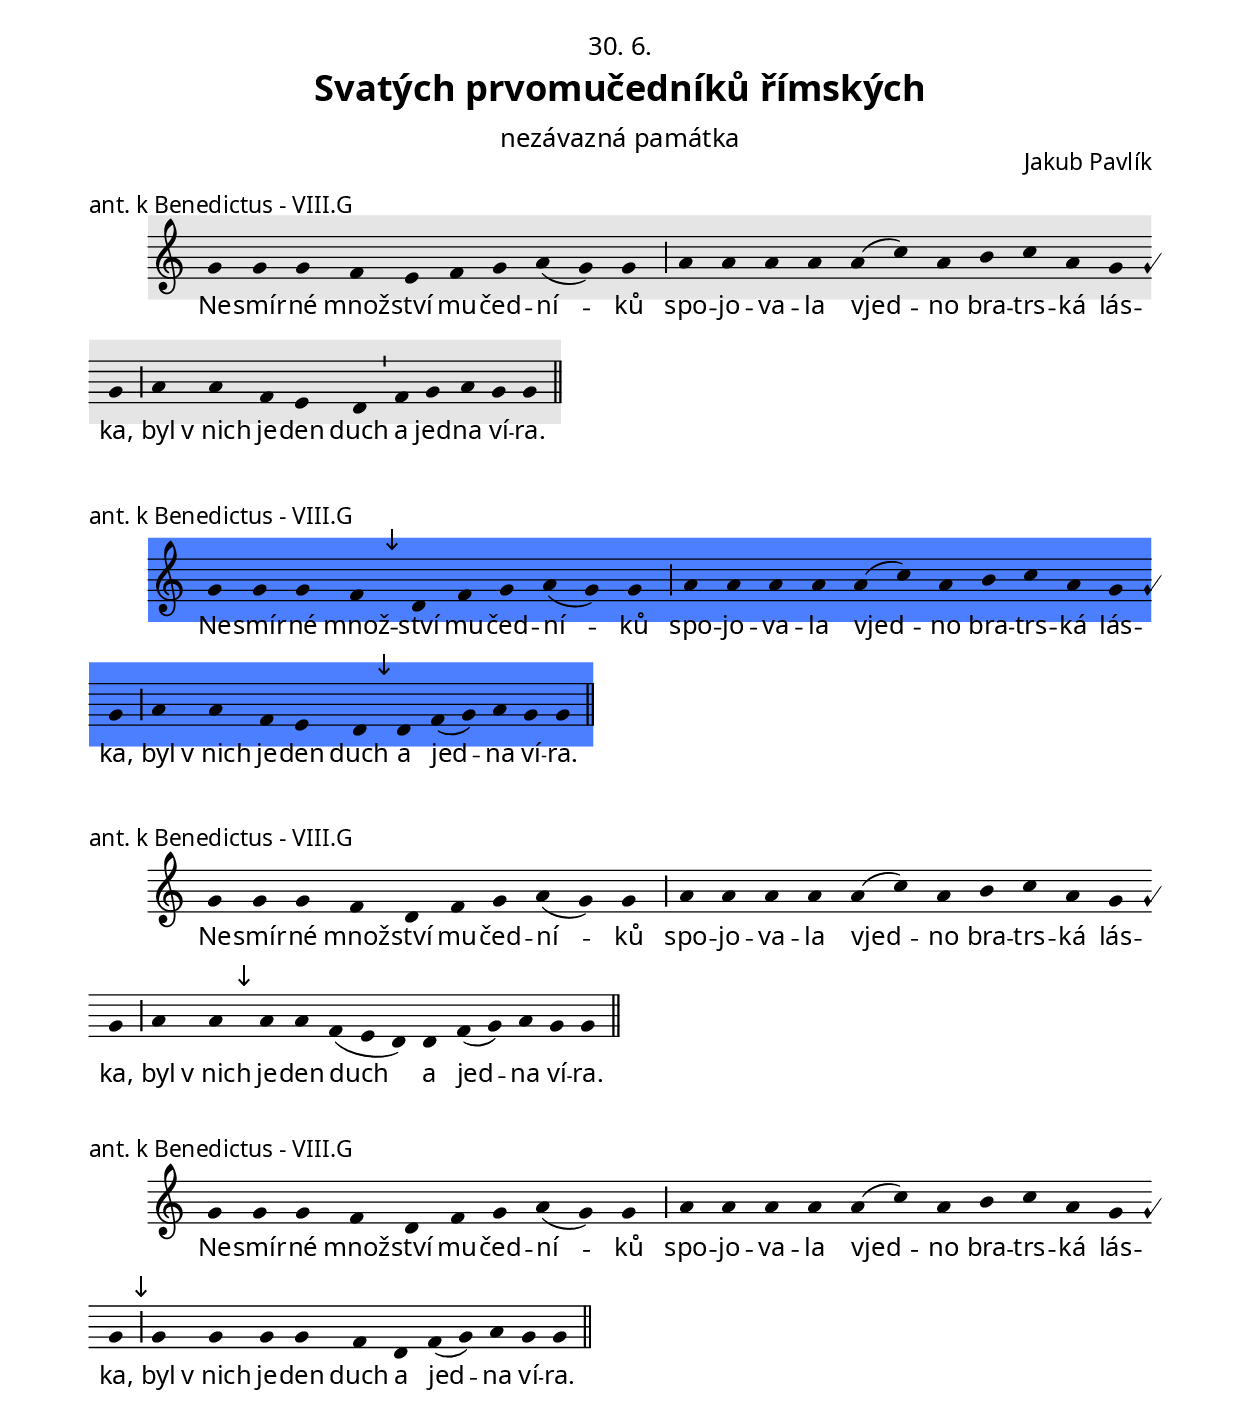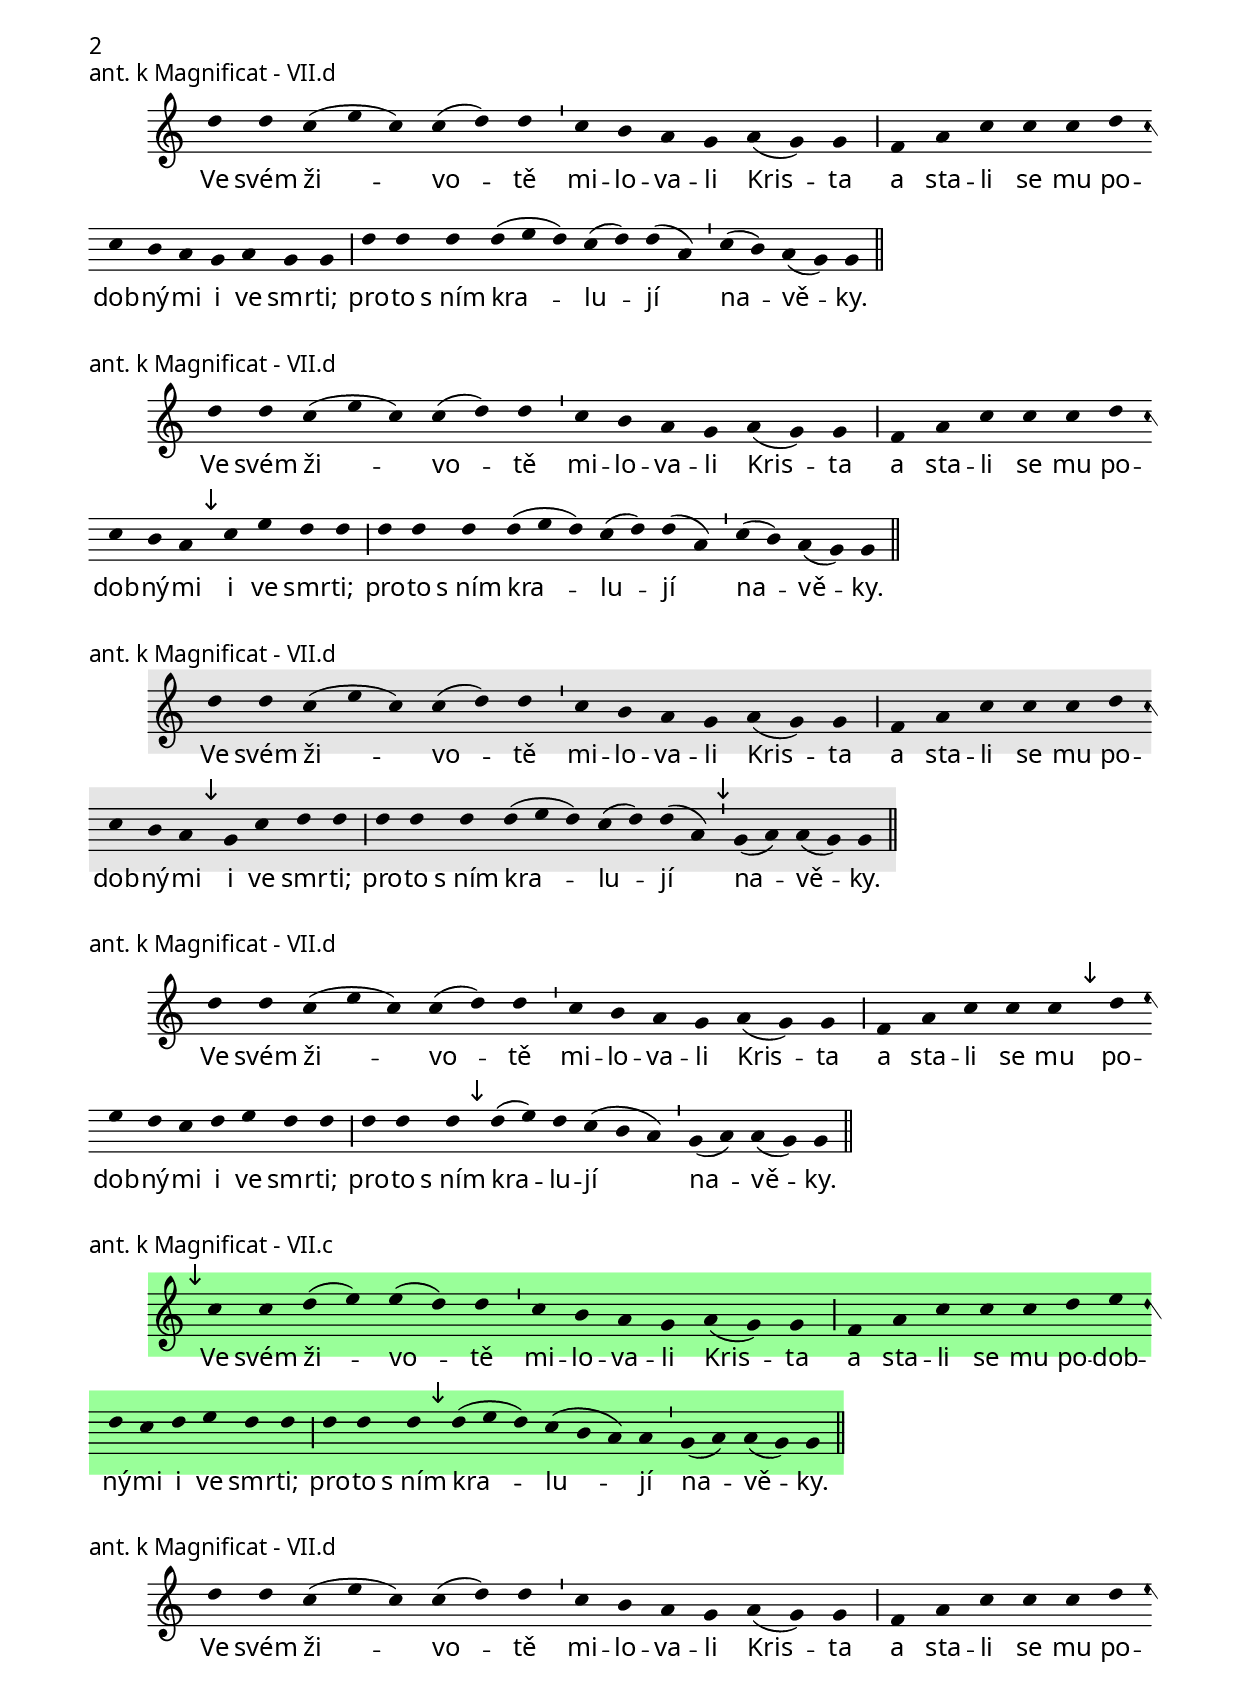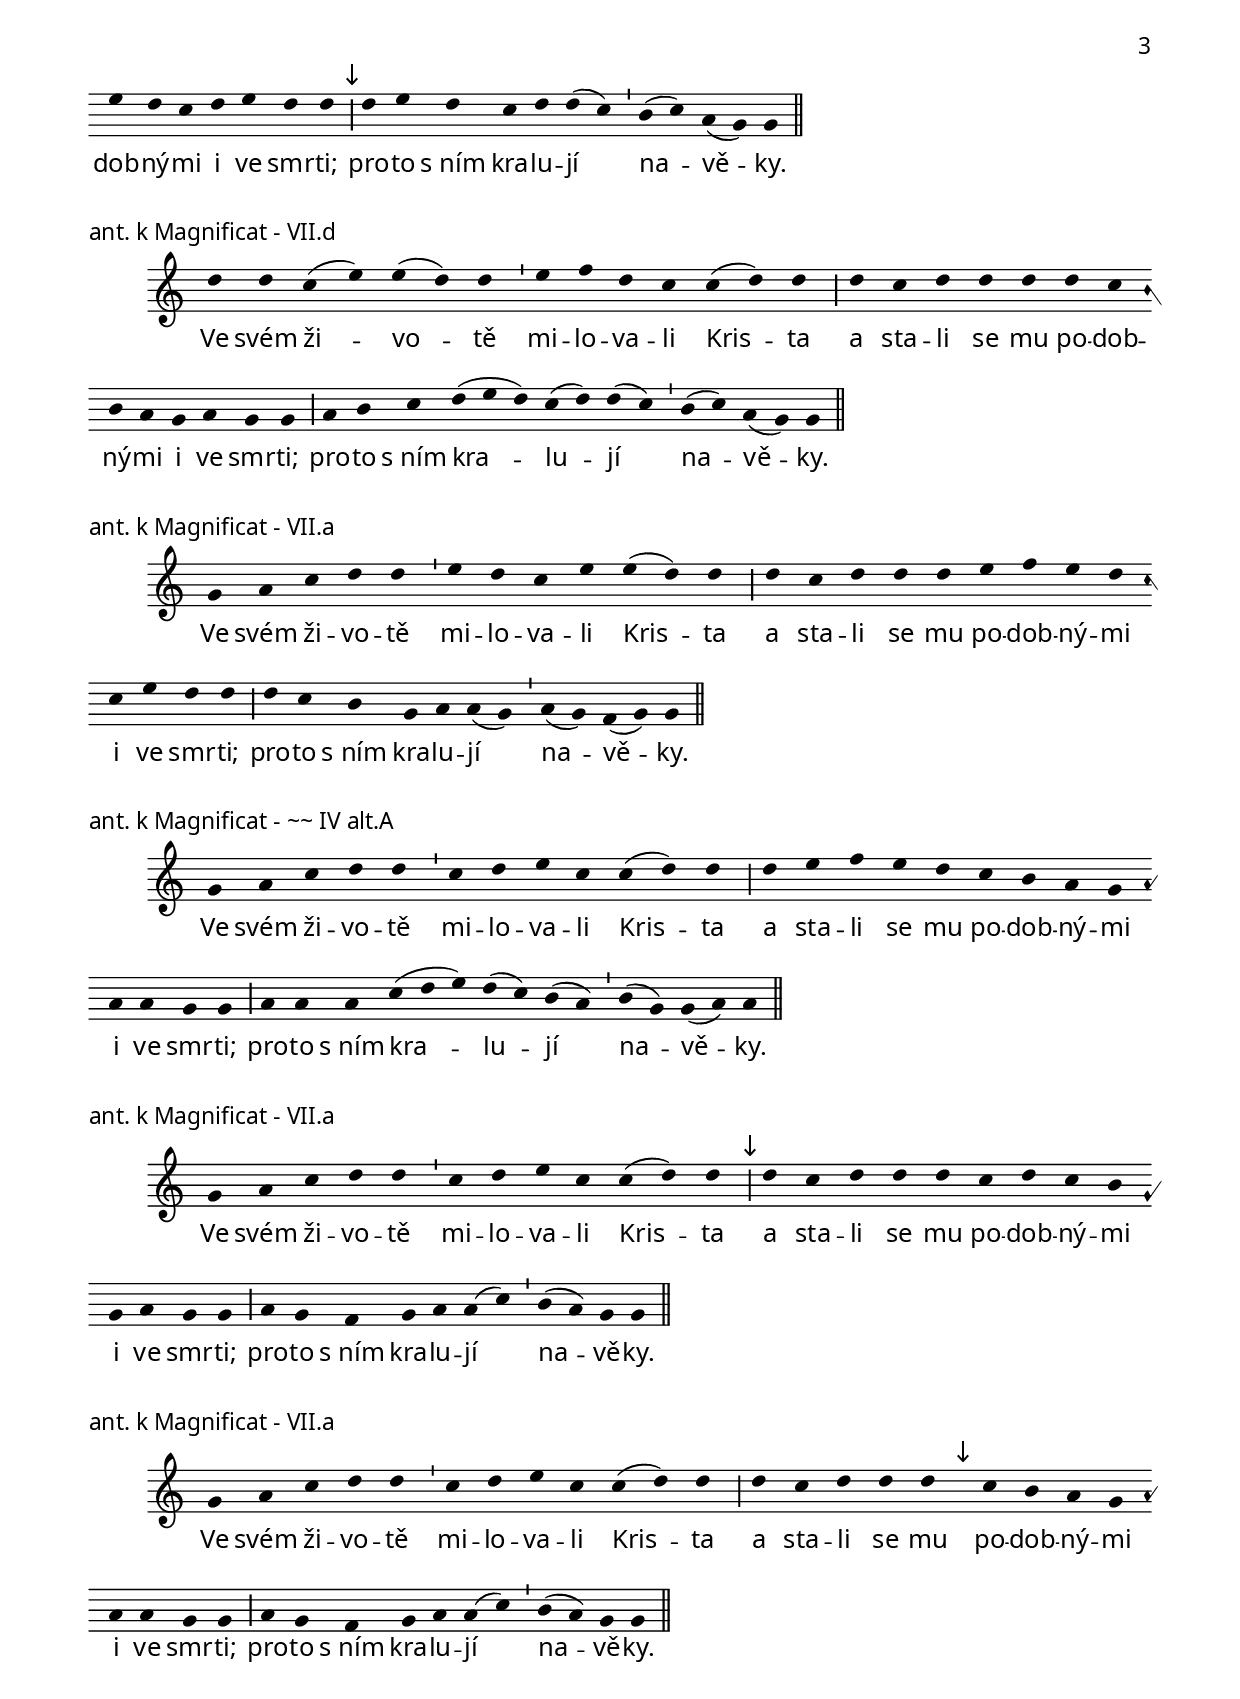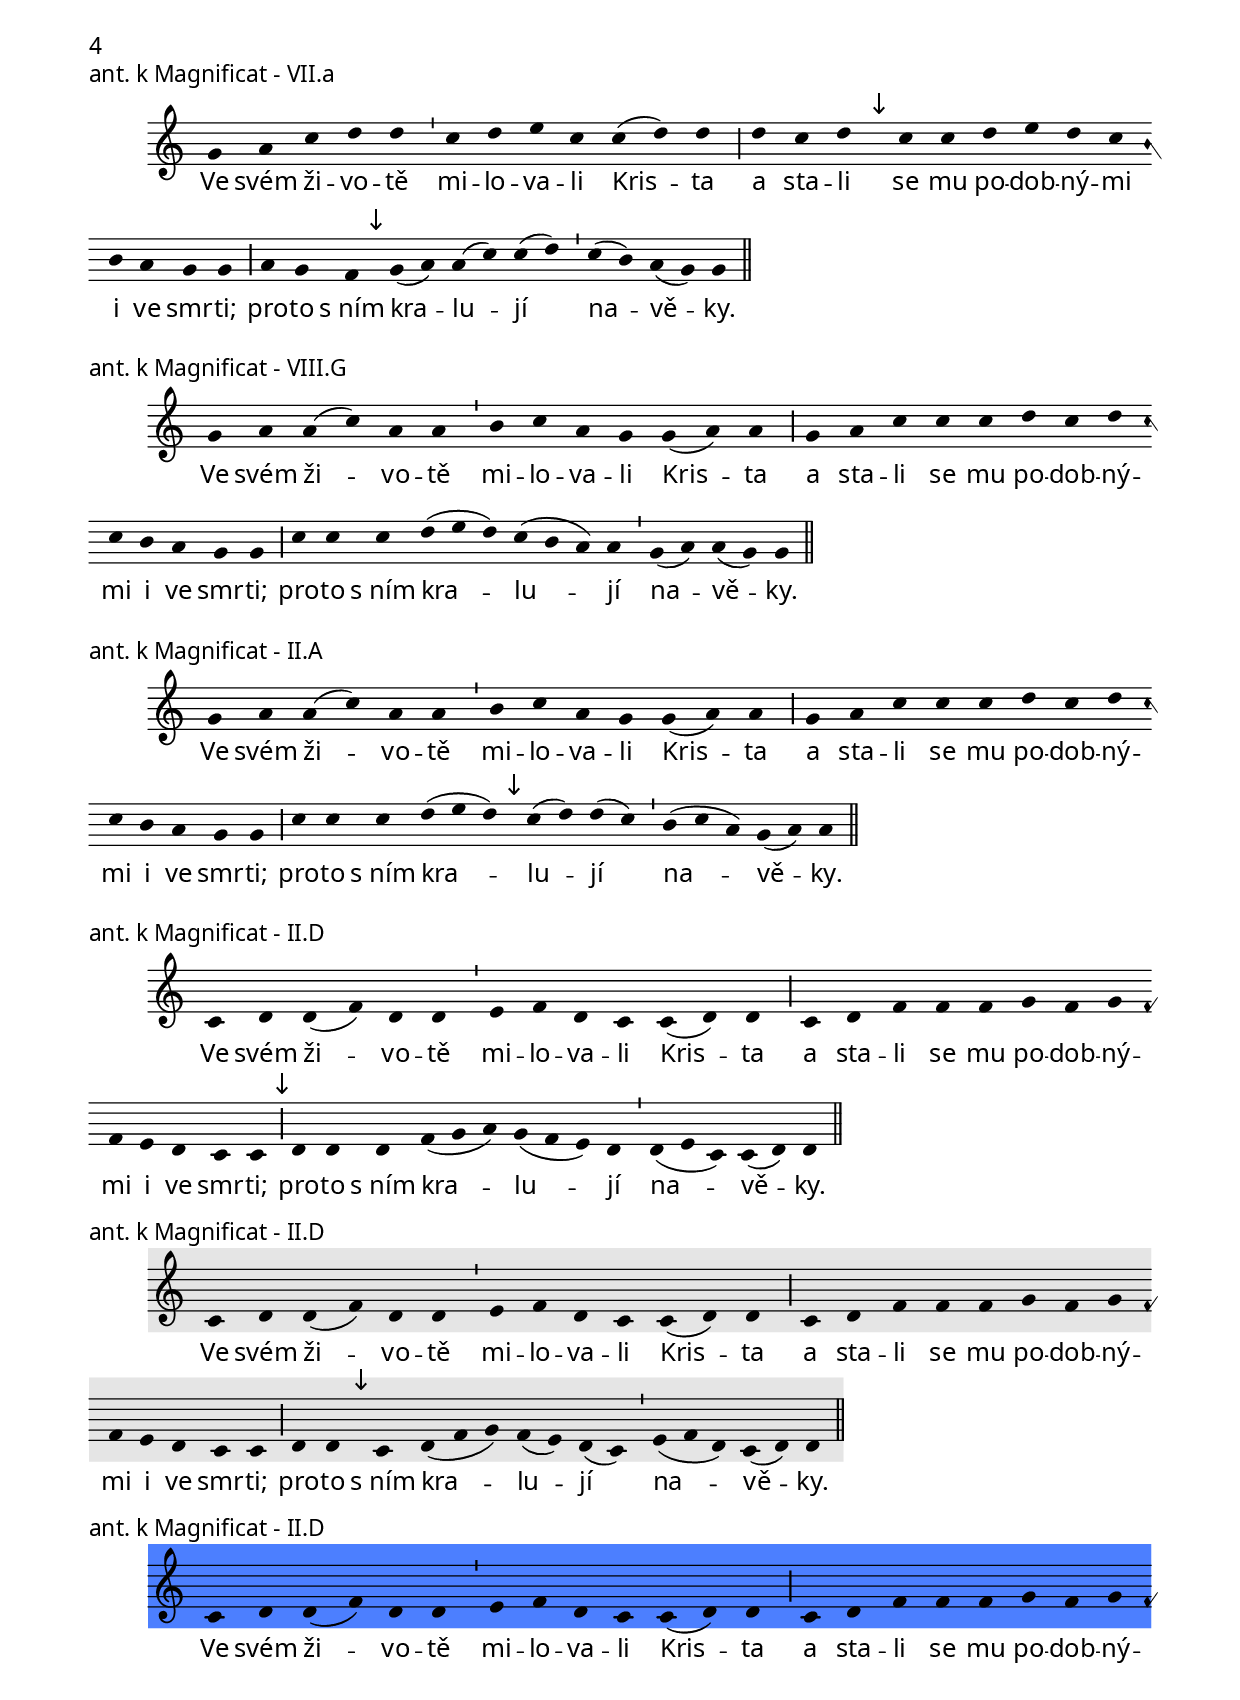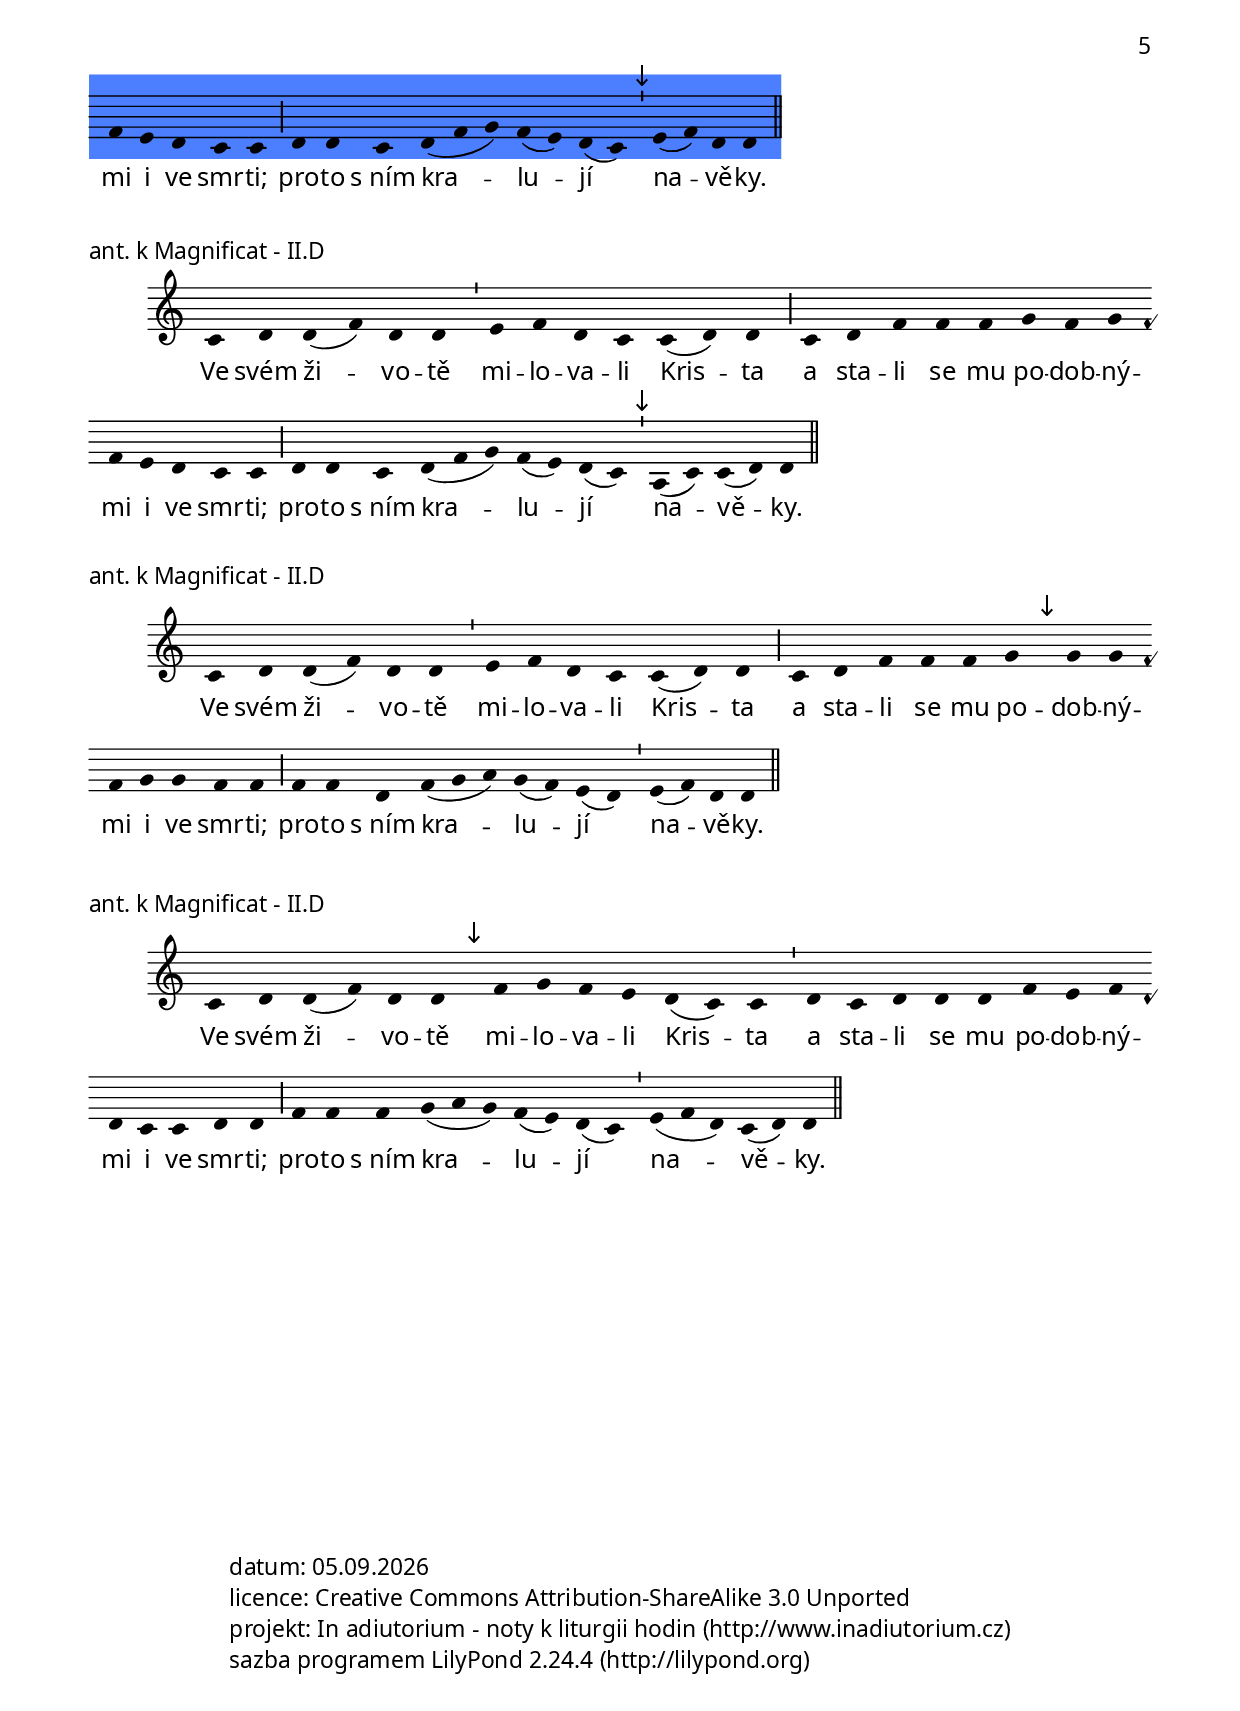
\version "2.19.16"

\include "../spolecne.ly"

\header {
  title = \markup\titleSvatek
            "Svatých prvomučedníků římských"
            "nezávazná památka"
            "30. 6."
  composer = "Jakub Pavlík"
}

\score {
  \relative c'' {
    \zvyraznovacSedy
    \choralniRezim
    g4 g g f e f g a( g) g \barMaior
    a a a a a( c) a b c a g g \barMaior
    a a f e d \barMin
    f g a g g \barFinalis
  }
  \addlyrics {
    Ne -- smír -- né množ -- ství mu -- čed -- ní -- ků
    spo -- jo -- va -- la vjed -- no bra -- trs -- ká lás -- ka,
    byl v_nich je -- den duch
    a jed -- na ví -- ra.
  }
  \header {
    quid = "ant. k Benedictus"
    modus = "VIII"
    differentia = "G"
    psalmus = ""
    id = "aben"
    piece = \markup {\sestavTitulekBezZalmu}
  }
}

\score {
  \relative c'' {
    \zvyraznovacModry
    \choralniRezim
    g4 g g f \mark\sipka d f g a( g) g \barMaior
    a a a a a( c) a b c a g g \barMaior
    a a f e d \mark\sipka
    d f( g) a g g \barFinalis
  }
  \addlyrics {
    Ne -- smír -- né množ -- ství mu -- čed -- ní -- ků
    spo -- jo -- va -- la vjed -- no bra -- trs -- ká lás -- ka,
    byl v_nich je -- den duch
    a jed -- na ví -- ra.
  }
  \header {
    quid = "ant. k Benedictus"
    modus = "VIII"
    differentia = "G"
    psalmus = ""
    id = "aben"
    piece = \markup {\sestavTitulekBezZalmu}
  }
}

\score {
  \relative c'' {
    \choralniRezim
    g4 g g f d f g a( g) g \barMaior
    a a a a a( c) a b c a g g \barMaior
    a a \mark\sipka a a f( e d)
    d f( g) a g g \barFinalis
  }
  \addlyrics {
    Ne -- smír -- né množ -- ství mu -- čed -- ní -- ků
    spo -- jo -- va -- la vjed -- no bra -- trs -- ká lás -- ka,
    byl v_nich je -- den duch
    a jed -- na ví -- ra.
  }
  \header {
    quid = "ant. k Benedictus"
    modus = "VIII"
    differentia = "G"
    psalmus = ""
    id = "aben"
    piece = \markup {\sestavTitulekBezZalmu}
  }
}

\score {
  \relative c'' {
    \choralniRezim
    g4 g g f d f g a( g) g \barMaior
    a a a a a( c) a b c a g g \barMaior
    \mark\sipka g g g g f
    d f( g) a g g \barFinalis
  }
  \addlyrics {
    Ne -- smír -- né množ -- ství mu -- čed -- ní -- ků
    spo -- jo -- va -- la vjed -- no bra -- trs -- ká lás -- ka,
    byl v_nich je -- den duch
    a jed -- na ví -- ra.
  }
  \header {
    quid = "ant. k Benedictus"
    modus = "VIII"
    differentia = "G"
    psalmus = ""
    id = "aben"
    piece = \markup {\sestavTitulekBezZalmu}
  }
}

\pageBreak

\score {
  \relative c'' {
    \choralniRezim
    d4 d c( e c) c( d) d \barMin
    c b a g a( g) g \barMaior
    f a c c c d c b a g a g g \barMaior
    d' d d d( e d) c( d) d( a) \barMin
    c( b) a( g) g \barFinalis
  }
  \addlyrics {
    Ve svém ži -- vo -- tě
    mi -- lo -- va -- li Kris -- ta
    a sta -- li se mu po -- dob -- ný -- mi i ve smr -- ti;
    pro -- to s_ním kra -- lu -- jí
    na -- vě -- ky.
  }
  \header {
    quid = "ant. k Magnificat"
    modus = "VII"
    differentia = "d"
    psalmus = ""
    id = "amag"
    piece = \markup {\sestavTitulekBezZalmu}
  }
}

\score {
  \relative c'' {
    \choralniRezim
    d4 d c( e c) c( d) d \barMin
    c b a g a( g) g \barMaior
    f a c c c d c b a \mark\sipka c e d d \barMaior
    d d d d( e d) c( d) d( a) \barMin
    c( b) a( g) g \barFinalis
  }
  \addlyrics {
    Ve svém ži -- vo -- tě
    mi -- lo -- va -- li Kris -- ta
    a sta -- li se mu po -- dob -- ný -- mi i ve smr -- ti;
    pro -- to s_ním kra -- lu -- jí
    na -- vě -- ky.
  }
  \header {
    quid = "ant. k Magnificat"
    modus = "VII"
    differentia = "d"
    psalmus = ""
    id = "amag"
    piece = \markup {\sestavTitulekBezZalmu}
  }
}

\score {
  \relative c'' {
    \zvyraznovacSedy
    \choralniRezim
    d4 d c( e c) c( d) d \barMin
    c b a g a( g) g \barMaior
    f a c c c d c b a \mark\sipka g c d d \barMaior
    d d d d( e d) c( d) d( a) \barMin
    \mark\sipka g( a) a( g) g \barFinalis
  }
  \addlyrics {
    Ve svém ži -- vo -- tě
    mi -- lo -- va -- li Kris -- ta
    a sta -- li se mu po -- dob -- ný -- mi i ve smr -- ti;
    pro -- to s_ním kra -- lu -- jí
    na -- vě -- ky.
  }
  \header {
    quid = "ant. k Magnificat"
    modus = "VII"
    differentia = "d"
    psalmus = ""
    id = "amag"
    piece = \markup {\sestavTitulekBezZalmu}
  }
}

\score {
  \relative c'' {
    \choralniRezim
    d4 d c( e c) c( d) d \barMin
    c b a g a( g) g \barMaior
    f a c c c \mark\sipka d e d c d e d d \barMaior
    d d d \mark\sipka d( e) d c( b a) \barMin
    g( a) a( g) g \barFinalis
  }
  \addlyrics {
    Ve svém ži -- vo -- tě
    mi -- lo -- va -- li Kris -- ta
    a sta -- li se mu po -- dob -- ný -- mi i ve smr -- ti;
    pro -- to s_ním kra -- lu -- jí
    na -- vě -- ky.
  }
  \header {
    quid = "ant. k Magnificat"
    modus = "VII"
    differentia = "d"
    psalmus = ""
    id = "amag"
    piece = \markup {\sestavTitulekBezZalmu}
  }
}

\score {
  \relative c'' {
    \zvyraznovacZelenyII
    \choralniRezim
    \mark\sipka c4 c d( e) e( d) d \barMin
    c b a g a( g) g \barMaior
    f a c c c d e d c d e d d \barMaior
    d d d \mark\sipka d( e d) c( b a) a \barMin
    g( a) a( g) g \barFinalis
  }
  \addlyrics {
    Ve svém ži -- vo -- tě
    mi -- lo -- va -- li Kris -- ta
    a sta -- li se mu po -- dob -- ný -- mi i ve smr -- ti;
    pro -- to s_ním kra -- lu -- jí
    na -- vě -- ky.
  }
  \header {
    quid = "ant. k Magnificat"
    modus = "VII"
    differentia = "c"
    psalmus = ""
    id = "amag"
    piece = \markup {\sestavTitulekBezZalmu}
  }
}

\score {
  \relative c'' {
    \choralniRezim
    d4 d c( e c) c( d) d \barMin
    c b a g a( g) g \barMaior
    f a c c c d e d c d e d d \barMaior
    \mark\sipka d e d c d d( c) \barMin
    b( c) a( g) g \barFinalis
  }
  \addlyrics {
    Ve svém ži -- vo -- tě
    mi -- lo -- va -- li Kris -- ta
    a sta -- li se mu po -- dob -- ný -- mi i ve smr -- ti;
    pro -- to s_ním kra -- lu -- jí
    na -- vě -- ky.
  }
  \header {
    quid = "ant. k Magnificat"
    modus = "VII"
    differentia = "d"
    psalmus = ""
    id = "amag"
    piece = \markup {\sestavTitulekBezZalmu}
  }
}

\score {
  \relative c'' {
    \choralniRezim
    d4 d c( e) e( d) d \barMin
    e f d c c( d) d \barMaior
    d c d d d d c b a g a g g \barMaior
    a b c d( e d) c( d) d( c) \barMin
    b( c) a( g) g \barFinalis
  }
  \addlyrics {
    Ve svém ži -- vo -- tě
    mi -- lo -- va -- li Kris -- ta
    a sta -- li se mu po -- dob -- ný -- mi i ve smr -- ti;
    pro -- to s_ním kra -- lu -- jí
    na -- vě -- ky.
  }
  \header {
    quid = "ant. k Magnificat"
    modus = "VII"
    differentia = "d"
    psalmus = ""
    id = "amag"
    piece = \markup {\sestavTitulekBezZalmu}
  }
}

\score {
  \relative c'' {
    \choralniRezim
    g4 a c d d \barMin
    e d c e e( d) d \barMaior
    d c d d d e f e d c e d d \barMaior
    d c b g a a( g) \barMin
    a( g) f( g) g \barFinalis
  }
  \addlyrics {
    Ve svém ži -- vo -- tě
    mi -- lo -- va -- li Kris -- ta
    a sta -- li se mu po -- dob -- ný -- mi i ve smr -- ti;
    pro -- to s_ním kra -- lu -- jí
    na -- vě -- ky.
  }
  \header {
    quid = "ant. k Magnificat"
    modus = "VII"
    differentia = "a"
    psalmus = ""
    id = "amag"
    piece = \markup {\sestavTitulekBezZalmu}
  }
}

\score {
  \relative c'' {
    \choralniRezim
    g4 a c d d \barMin
    c d e c c( d) d \barMaior
    d e f e d c b a g a a g g \barMaior
    a a a c( d e) d( c) b( a) \barMin
    b( g) g( a) a \barFinalis
  }
  \addlyrics {
    Ve svém ži -- vo -- tě
    mi -- lo -- va -- li Kris -- ta
    a sta -- li se mu po -- dob -- ný -- mi i ve smr -- ti;
    pro -- to s_ním kra -- lu -- jí
    na -- vě -- ky.
  }
  \header {
    quid = "ant. k Magnificat"
    modus = "~~ IV alt"
    differentia = "A"
    psalmus = ""
    id = "amag"
    piece = \markup {\sestavTitulekBezZalmu}
  }
}

\score {
  \relative c'' {
    \choralniRezim
    g4 a c d d \barMin
    c d e c c( d) d \barMaior
    \mark\sipka d c d d d c d c b g a g g \barMaior
    a g f g a a( c) \barMin
    b( a) g g \barFinalis
  }
  \addlyrics {
    Ve svém ži -- vo -- tě
    mi -- lo -- va -- li Kris -- ta
    a sta -- li se mu po -- dob -- ný -- mi i ve smr -- ti;
    pro -- to s_ním kra -- lu -- jí
    na -- vě -- ky.
  }
  \header {
    quid = "ant. k Magnificat"
    modus = "VII"
    differentia = "a"
    psalmus = ""
    id = "amag"
    piece = \markup {\sestavTitulekBezZalmu}
  }
}

\score {
  \relative c'' {
    \choralniRezim
    g4 a c d d \barMin
    c d e c c( d) d \barMaior
    d c d d d \mark\sipka c b a g a a g g \barMaior
    a g f g a a( c) \barMin
    b( a) g g \barFinalis
  }
  \addlyrics {
    Ve svém ži -- vo -- tě
    mi -- lo -- va -- li Kris -- ta
    a sta -- li se mu po -- dob -- ný -- mi i ve smr -- ti;
    pro -- to s_ním kra -- lu -- jí
    na -- vě -- ky.
  }
  \header {
    quid = "ant. k Magnificat"
    modus = "VII"
    differentia = "a"
    psalmus = ""
    id = "amag"
    piece = \markup {\sestavTitulekBezZalmu}
  }
}

\score {
  \relative c'' {
    \choralniRezim
    g4 a c d d \barMin
    c d e c c( d) d \barMaior
    d c d \mark\sipka c c d e d c b a g g \barMaior
    a g f \mark\sipka g( a) a( c) c( d) \barMin
    c( b) a( g) g \barFinalis
  }
  \addlyrics {
    Ve svém ži -- vo -- tě
    mi -- lo -- va -- li Kris -- ta
    a sta -- li se mu po -- dob -- ný -- mi i ve smr -- ti;
    pro -- to s_ním kra -- lu -- jí
    na -- vě -- ky.
  }
  \header {
    quid = "ant. k Magnificat"
    modus = "VII"
    differentia = "a"
    psalmus = ""
    id = "amag"
    piece = \markup {\sestavTitulekBezZalmu}
  }
}

\score {
  \relative c'' {
    \choralniRezim
    g4 a a( c) a a \barMin
    b c a g g( a) a \barMaior
    g a c c c d c d c b a g g \barMaior
    c c c d( e d) c( b a) a \barMin
    g( a) a( g) g \barFinalis
  }
  \addlyrics {
    Ve svém ži -- vo -- tě
    mi -- lo -- va -- li Kris -- ta
    a sta -- li se mu po -- dob -- ný -- mi i ve smr -- ti;
    pro -- to s_ním kra -- lu -- jí
    na -- vě -- ky.
  }
  \header {
    quid = "ant. k Magnificat"
    modus = "VIII"
    differentia = "G"
    psalmus = ""
    id = "amag"
    piece = \markup {\sestavTitulekBezZalmu}
  }
}

\score {
  \relative c'' {
    \choralniRezim
    g4 a a( c) a a \barMin
    b c a g g( a) a \barMaior
    g a c c c d c d c b a g g \barMaior
    c c c d( e d) \mark\sipka c( d) d( c) \barMin
    b( c a) g( a) a \barFinalis
  }
  \addlyrics {
    Ve svém ži -- vo -- tě
    mi -- lo -- va -- li Kris -- ta
    a sta -- li se mu po -- dob -- ný -- mi i ve smr -- ti;
    pro -- to s_ním kra -- lu -- jí
    na -- vě -- ky.
  }
  \header {
    quid = "ant. k Magnificat"
    modus = "II"
    differentia = "A"
    psalmus = ""
    id = "amag"
    piece = \markup {\sestavTitulekBezZalmu}
  }
}

\score {
  \relative c' {
    \choralniRezim
    c4 d d( f) d d \barMin
    e f d c c( d) d \barMaior
    c d f f f g f g f e d c c \barMaior
    \mark\sipka d d d f( g a) g( f e) d \barMin
    d( e c) c( d) d \barFinalis
  }
  \addlyrics {
    Ve svém ži -- vo -- tě
    mi -- lo -- va -- li Kris -- ta
    a sta -- li se mu po -- dob -- ný -- mi i ve smr -- ti;
    pro -- to s_ním kra -- lu -- jí
    na -- vě -- ky.
  }
  \header {
    quid = "ant. k Magnificat"
    modus = "II"
    differentia = "D"
    psalmus = ""
    id = "amag"
    piece = \markup {\sestavTitulekBezZalmu}
  }
}

\score {
  \relative c' {
    \zvyraznovacSedy
    \choralniRezim
    c4 d d( f) d d \barMin
    e f d c c( d) d \barMaior
    c d f f f g f g f e d c c \barMaior
    d d \mark\sipka c d( f g) f( e) d( c) \barMin
    e( f d) c( d) d \barFinalis
  }
  \addlyrics {
    Ve svém ži -- vo -- tě
    mi -- lo -- va -- li Kris -- ta
    a sta -- li se mu po -- dob -- ný -- mi i ve smr -- ti;
    pro -- to s_ním kra -- lu -- jí
    na -- vě -- ky.
  }
  \header {
    quid = "ant. k Magnificat"
    modus = "II"
    differentia = "D"
    psalmus = ""
    placet = "_navěky_ je v daném kontextu přetížené, rytmicky nepěkné"
    id = "amag"
    piece = \markup {\sestavTitulekBezZalmu}
  }
}

\score {
  \relative c' {
    \zvyraznovacModry
    \choralniRezim
    c4 d d( f) d d \barMin
    e f d c c( d) d \barMaior
    c d f f f g f g f e d c c \barMaior
    d d c d( f g) f( e) d( c) \barMin
    \mark\sipka e( f) d d \barFinalis
  }
  \addlyrics {
    Ve svém ži -- vo -- tě
    mi -- lo -- va -- li Kris -- ta
    a sta -- li se mu po -- dob -- ný -- mi i ve smr -- ti;
    pro -- to s_ním kra -- lu -- jí
    na -- vě -- ky.
  }
  \header {
    quid = "ant. k Magnificat"
    modus = "II"
    differentia = "D"
    psalmus = ""
    id = "amag"
    piece = \markup {\sestavTitulekBezZalmu}
  }
}

\score {
  \relative c' {
    \choralniRezim
    c4 d d( f) d d \barMin
    e f d c c( d) d \barMaior
    c d f f f g f g f e d c c \barMaior
    d d c d( f g) f( e) d( c) \barMin
    \mark\sipka a( c) c( d) d \barFinalis
  }
  \addlyrics {
    Ve svém ži -- vo -- tě
    mi -- lo -- va -- li Kris -- ta
    a sta -- li se mu po -- dob -- ný -- mi i ve smr -- ti;
    pro -- to s_ním kra -- lu -- jí
    na -- vě -- ky.
  }
  \header {
    quid = "ant. k Magnificat"
    modus = "II"
    differentia = "D"
    psalmus = ""
    id = "amag"
    piece = \markup {\sestavTitulekBezZalmu}
  }
}

\score {
  \relative c' {
    \choralniRezim
    c4 d d( f) d d \barMin
    e f d c c( d) d \barMaior
    c d f f f g \mark\sipka g g f g g f f \barMaior
    f f d f( g a) g( f) e( d) \barMin
    e( f) d d \barFinalis
  }
  \addlyrics {
    Ve svém ži -- vo -- tě
    mi -- lo -- va -- li Kris -- ta
    a sta -- li se mu po -- dob -- ný -- mi i ve smr -- ti;
    pro -- to s_ním kra -- lu -- jí
    na -- vě -- ky.
  }
  \header {
    quid = "ant. k Magnificat"
    modus = "II"
    differentia = "D"
    psalmus = ""
    id = "amag"
    piece = \markup {\sestavTitulekBezZalmu}
  }
}

\score {
  \relative c' {
    \choralniRezim
    c4 d d( f) d d
    \mark\sipka f g f e d( c) c \barMin
    d c d d d f e f d c c d d \barMaior
    f f f g( a g) f( e) d( c) \barMin
    e( f d) c( d) d \barFinalis
  }
  \addlyrics {
    Ve svém ži -- vo -- tě
    mi -- lo -- va -- li Kris -- ta
    a sta -- li se mu po -- dob -- ný -- mi i ve smr -- ti;
    pro -- to s_ním kra -- lu -- jí
    na -- vě -- ky.
  }
  \header {
    quid = "ant. k Magnificat"
    modus = "II"
    differentia = "D"
    psalmus = ""
    id = "amag"
    piece = \markup {\sestavTitulekBezZalmu}
  }
}